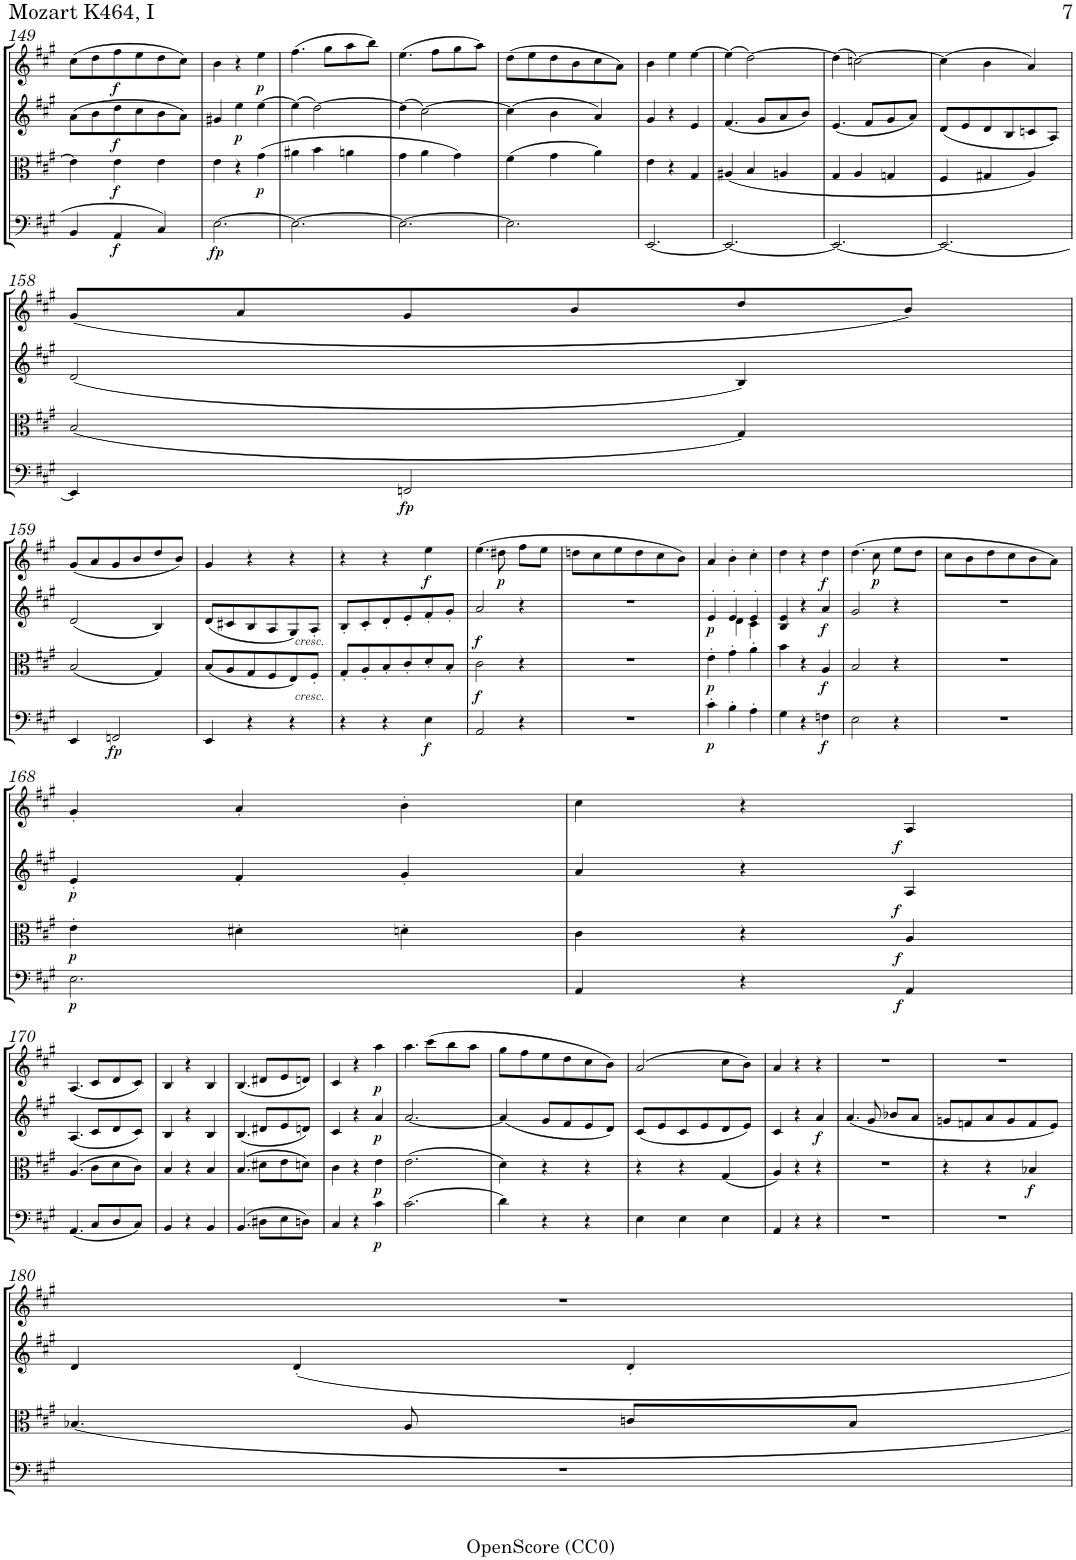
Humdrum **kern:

**kern	**dynam	**kern	**dynam	**kern	**dynam	**kern	**dynam
*part4	*part4	*part3	*part3	*part2	*part2	*part1	*part1
*staff4	*staff4	*staff3	*staff3	*staff2	*staff2	*staff1	*staff1
*I"Violoncello	*	*I"Viola	*	*I"Violin 2	*	*I"Violin 1	*
*I'Vc	*	*I'Vla	*	*I'Vln	*	*I'Vln	*
!!LO:PB:g=z
*clefF4	*	*clefC3	*	*clefG2	*	*clefG2	*
*k[f#c#g#]	*	*k[f#c#g#]	*	*k[f#c#g#]	*	*k[f#c#g#]	*
*M3/4	*	*M3/4	*	*M3/4	*	*M3/4	*
=149	=149	=149	=149	=149	=149	=149	=149
4BB/	.	4e\]	.	(8a\L	.	(8cc#\L	.
.	.	.	.	8b\	.	8dd\	.
!	!LO:DY:b	!	!LO:DY:b	!	!LO:DY:b	!	!LO:DY:b
4AA/	f	4e\	f	8dd\	f	8ff#\	f
.	.	.	.	8cc#\	.	8ee\	.
4C#/	.	4e\	.	8b\	.	8dd\	.
.	.	.	.	8a\J)	.	8cc#\J)	.
=150	=150	=150	=150	=150	=150	=150	=150
!	!LO:DY:b	!	!	!	!	!	!
[2.E\	fp	4e\	.	4g#X/	.	4b\	.
!	!	!	!	!	!LO:DY:b	!	!
.	.	4r	.	4ee\	p	4r	.
!	!	!	!LO:DY:b	!	!	!	!LO:DY:b
.	.	(4g#\	p	[4ee\	.	4ee\	p
=151	=151	=151	=151	=151	=151	=151	=151
2.E\_	.	4a#X\	.	(4ee\]	.	(4.ff#\	.
.	.	4b\	.	[2dd\)	.	.	.
.	.	.	.	.	.	8gg#\L	.
.	.	4an\	.	.	.	8aa\	.
.	.	.	.	.	.	8bb\J)	.
=152	=152	=152	=152	=152	=152	=152	=152
2.E\_	.	4g#\	.	(4dd\]	.	(4.ee\	.
.	.	4a\	.	[2cc#\)	.	.	.
.	.	.	.	.	.	8ff#\L	.
.	.	4g#\)	.	.	.	8gg#\	.
.	.	.	.	.	.	8aa\J)	.
=153	=153	=153	=153	=153	=153	=153	=153
2.E\]	.	(4f#\	.	(4cc#\]	.	(8dd\L	.
.	.	.	.	.	.	8ee\	.
.	.	4g#\	.	4b\	.	8dd\	.
.	.	.	.	.	.	8b\	.
.	.	4a\)	.	4a/)	.	8cc#\	.
.	.	.	.	.	.	8a\J)	.
=154	=154	=154	=154	=154	=154	=154	=154
[2.EE/	.	4e\	.	4g#/	.	4b\	.
.	.	4r	.	4r	.	4ee\	.
.	.	4G#/	.	4e/	.	[4ee\	.
=155	=155	=155	=155	=155	=155	=155	=155
2.EE/_	.	(<4A#X/	.	(4.f#/	.	(4ee\]	.
.	.	4B/	.	.	.	[2dd\)	.
.	.	.	.	8g#/L	.	.	.
.	.	4An/	.	8a/	.	.	.
.	.	.	.	8b/J)	.	.	.
=156	=156	=156	=156	=156	=156	=156	=156
2.EE/_	.	4G#/	.	(4.e/	.	(4dd\]	.
.	.	4A/	.	.	.	[2ccn\)	.
.	.	.	.	8f#/L	.	.	.
.	.	4Gn/	.	8g#/	.	.	.
.	.	.	.	8a/J)	.	.	.
=157	=157	=157	=157	=157	=157	=157	=157
2.EE/_	.	4F#/	.	(8d/L	.	(4cc\]	.
.	.	.	.	8e/	.	.	.
.	.	4G#X/	.	8d/	.	4b\	.
.	.	.	.	8B/	.	.	.
.	.	4A/)	.	8cn/	.	4a/)	.
.	.	.	.	8A/J)	.	.	.
!!LO:LB:g=z
=158	=158	=158	=158	=158	=158	=158	=158
4EE/]	.	(2B/	.	(2d/	.	(8g#/L	.
.	.	.	.	.	.	8a/	.
!	!LO:DY:b	!	!	!	!	!	!
2FFn/	fp	.	.	.	.	8g#/	.
.	.	.	.	.	.	8b/	.
.	.	4G#/)	.	4B/)	.	8dd/	.
.	.	.	.	.	.	8b/J)	.
!!LO:LB:g=z
=159	=159	=159	=159	=159	=159	=159	=159
4EE/	.	(2B/	.	(2d/	.	(8g#/L	.
.	.	.	.	.	.	8a/	.
!	!LO:DY:b	!	!	!	!	!	!
2FFn/	fp	.	.	.	.	8g#/	.
.	.	.	.	.	.	8b/	.
.	.	4G#/)	.	4B/)	.	8dd/	.
.	.	.	.	.	.	8b/J)	.
=160	=160	=160	=160	=160	=160	=160	=160
4EE/	.	(8B/L	.	(8d/L	.	4g#/	.
.	.	8A/	.	8c#X/	.	.	.
4r	.	8G#/	.	8B/	.	4r	.
.	.	8F#/	.	8A/	.	.	.
!	!	!	!	!LO:TX:b:i:t=cresc.	!	!	!
!	!	!LO:TX:b:i:t=cresc.	!	!	!	!	!
4r	.	8E/)	.	8G#/)	.	4r	.
.	.	8F#'/J	.	8A'/J	.	.	.
=161	=161	=161	=161	=161	=161	=161	=161
4r	.	8G#'/L	.	8B'/L	.	4r	.
.	.	8A'/	.	8c#'/	.	.	.
4r	.	8B'/	.	8d'/	.	4r	.
.	.	8c#'/	.	8e'/	.	.	.
!	!LO:DY:b	!	!	!	!	!	!LO:DY:b
4E\	f	8d'/	.	8f#'/	.	4ee\	f
.	.	8B'/J	.	8g#'/J	.	.	.
=162	=162	=162	=162	=162	=162	=162	=162
!	!	!	!LO:DY:b	!	!LO:DY:b	!	!
2AA/	.	2c#\	f	2a/	f	(4.ee\	.
!	!	!	!	!	!	!	!LO:DY:b
.	.	.	.	.	.	8dd#X\	p
4r	.	4r	.	4r	.	8ff#\L	.
.	.	.	.	.	.	8ee\J	.
=163	=163	=163	=163	=163	=163	=163	=163
2.r	.	2.r	.	2.r	.	8ddn\L	.
.	.	.	.	.	.	8cc#\	.
.	.	.	.	.	.	8ee\	.
.	.	.	.	.	.	8dd\	.
.	.	.	.	.	.	8cc#\	.
.	.	.	.	.	.	8b\J)	.
=164	=164	=164	=164	=164	=164	=164	=164
*	*	*	*	*^	*	*	*
!	!LO:DY:b	!	!LO:DY:b	!	!	!LO:DY:b	!	!
4c#'\	p	4e'\	p	4e'>/	4ryy	p	4a/	.
4B'\	.	4g#'\	.	4e'/	4d\	.	4b'\	.
4A'\	.	4a'\	.	4e'/	4c#\	.	4cc#'\	.
*	*	*	*	*v	*v	*	*	*
=165	=165	=165	=165	=165	=165	=165	=165
4G#\	.	4b\	.	4B/ 4e/	.	4dd\	.
4r	.	4r	.	4r	.	4r	.
!	!LO:DY:b	!	!LO:DY:b	!	!LO:DY:b	!	!LO:DY:b
4Fn\	f	4A`/	f	4a`/	f	4dd\	f
=166	=166	=166	=166	=166	=166	=166	=166
2E\	.	2B/	.	2g#/	.	(4.dd\	.
!	!	!	!	!	!	!	!LO:DY:b
.	.	.	.	.	.	8cc#\	p
4r	.	4r	.	4r	.	8ee\L	.
.	.	.	.	.	.	8dd\J	.
=167	=167	=167	=167	=167	=167	=167	=167
2.r	.	2.r	.	2.r	.	8cc#\L	.
.	.	.	.	.	.	8b\	.
.	.	.	.	.	.	8dd\	.
.	.	.	.	.	.	8cc#\	.
.	.	.	.	.	.	8b\	.
.	.	.	.	.	.	8a\J)	.
!!LO:LB:g=z
=168	=168	=168	=168	=168	=168	=168	=168
!	!LO:DY:b	!	!LO:DY:b	!	!LO:DY:b	!	!
2.E\	p	4e'\	p	4e'/	p	4g#'/	.
.	.	4d#X'\	.	4f#'/	.	4a'/	.
.	.	4dn'\	.	4g#'/	.	4b'\	.
=169	=169	=169	=169	=169	=169	=169	=169
4AA/	.	4c#\	.	4a/	.	4cc#\	.
4r	.	4r	.	4r	.	4r	.
!	!LO:DY:b	!	!LO:DY:b	!	!LO:DY:b	!	!LO:DY:b
4AA/	f	4A/	f	4A/	f	4A/	f
!!LO:LB:g=z
=170	=170	=170	=170	=170	=170	=170	=170
(4.AA/	.	(4.A/	.	(4.A/	.	(4.A/	.
8C#/L	.	8c#\L	.	8c#/L	.	8c#/L	.
8D/	.	8d\	.	8d/	.	8d/	.
8C#/J)	.	8c#\J)	.	8c#/J)	.	8c#/J)	.
=171	=171	=171	=171	=171	=171	=171	=171
4BB/	.	4B/	.	4B/	.	4B/	.
4r	.	4r	.	4r	.	4r	.
4BB/	.	4B/	.	4B/	.	4B/	.
=172	=172	=172	=172	=172	=172	=172	=172
(4.BB/	.	(4.B/	.	(4.B/	.	(4.B/	.
8D#X\L	.	8d#X\L	.	8d#X/L	.	8d#X/L	.
8E\	.	8e\	.	8e/	.	8e/	.
8Dn\J)	.	8dn\J)	.	8dn/J)	.	8dn/J)	.
=173	=173	=173	=173	=173	=173	=173	=173
4C#/	.	4c#\	.	4c#/	.	4c#/	.
4r	.	4r	.	4r	.	4r	.
!	!LO:DY:b	!	!LO:DY:b	!	!LO:DY:b	!	!LO:DY:b
4c#\	p	4e\	p	4a/	p	4aa\	p
=174	=174	=174	=174	=174	=174	=174	=174
(2.c#\	.	(2.e\	.	[2.a/	.	4.aa\	.
.	.	.	.	.	.	(8ccc#\L	.
.	.	.	.	.	.	8bb\	.
.	.	.	.	.	.	8aa\J	.
=175	=175	=175	=175	=175	=175	=175	=175
4d\)	.	4d\)	.	(4a/]	.	8gg#\L	.
.	.	.	.	.	.	8ff#\	.
4r	.	4r	.	8g#/L	.	8ee\	.
.	.	.	.	8f#/	.	8dd\	.
4r	.	4r	.	8e/	.	8cc#\	.
.	.	.	.	8d/J)	.	8b\J)	.
=176	=176	=176	=176	=176	=176	=176	=176
4E\	.	4r	.	(8c#/L	.	(2a/	.
.	.	.	.	8e/	.	.	.
4E\	.	4r	.	8c#/	.	.	.
.	.	.	.	8e/	.	.	.
4E\	.	(4G#/	.	8d/	.	8cc#\L	.
.	.	.	.	8e/J)	.	8b\J)	.
=177	=177	=177	=177	=177	=177	=177	=177
4AA/	.	4A/)	.	4c#/	.	4a/	.
4r	.	4r	.	4r	.	4r	.
!	!	!	!	!	!LO:DY:b	!	!
4r	.	4r	.	4a/	f	4r	.
=178	=178	=178	=178	=178	=178	=178	=178
2.r	.	2.r	.	(<4.a/	.	2.r	.
.	.	.	.	8g#/	.	.	.
.	.	.	.	8b-X/L	.	.	.
.	.	.	.	8a/J	.	.	.
=179	=179	=179	=179	=179	=179	=179	=179
2.r	.	4r	.	8gn/L	.	2.r	.
.	.	.	.	8fn/	.	.	.
.	.	4r	.	8a/	.	.	.
.	.	.	.	8g/	.	.	.
!	!	!	!LO:DY:b	!	!	!	!
.	.	4B-X/	f	8f/	.	.	.
.	.	.	.	8e/J)	.	.	.
!!LO:LB:g=z
=180	=180	=180	=180	=180	=180	=180	=180
2.r	.	4.B-X/	.	4d/	.	2.r	.
.	.	.	.	4d'/	.	.	.
.	.	8A/	.	.	.	.	.
.	.	8cn/L	.	4d'/	.	.	.
.	.	8B-/J	.	.	.	.	.
=	=	=	=	=	=	=	=
*-	*-	*-	*-	*-	*-	*-	*-
